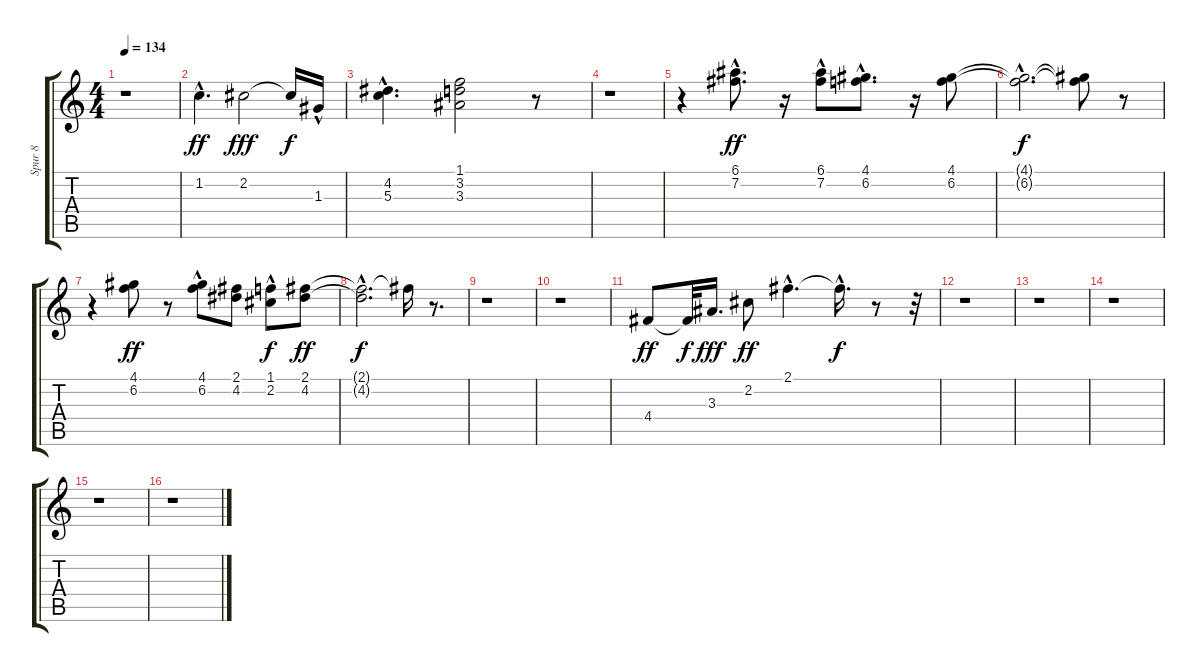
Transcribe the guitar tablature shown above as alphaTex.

\track ("Spur 8" "Spur 8") {instrument acousticguitarsteel}
\staff {score tabs}
\tuning (E4 B3 G3 D3 A2 E2) {hide}
\ts (4 4)
\tempo 134
\clef g2
\ks c
r.1{dy f} |
1.2{hac}.4{d dy ff} 2.2.2{dy fff} 2.2{t}.16{dy f} 1.3{hac}.16 |
(4.2 5.3{hac}).4{d} (1.1 3.2 3.3).2 r.8 |
r.1 |
r.4 (6.1 7.2{hac}).8{d dy ff} r.16 (6.1{hac} 7.2).8 (4.1{hac} 6.2{hac}).8{d} r.16 (4.1 6.2).8 |
(4.1{hac t} 6.2{hac t}).2{d dy f} (4.1{t} 6.2{t}).8 r.8 |
r.4 (4.1 6.2).8{dy ff} r.8 (4.1{hac} 6.2).8 (2.1 4.2).8 (1.1 2.2{hac}).8{dy f} (2.1 4.2).8{dy ff} |
(2.1{hac t} 4.2{hac t}).2{d dy f} 2.1{t}.16 r.8{d} |
r.1 |
r.1 |
4.4.8{dy ff} 4.4{t}.32{dy f} 3.3.16{d dy fff} 2.2.8{dy ff} 2.1{hac}.4{d} 2.1{hac t}.16{d dy f} r.8 r.32 |
r.1 |
r.1 |
r.1 |
r.1 |
r.1
